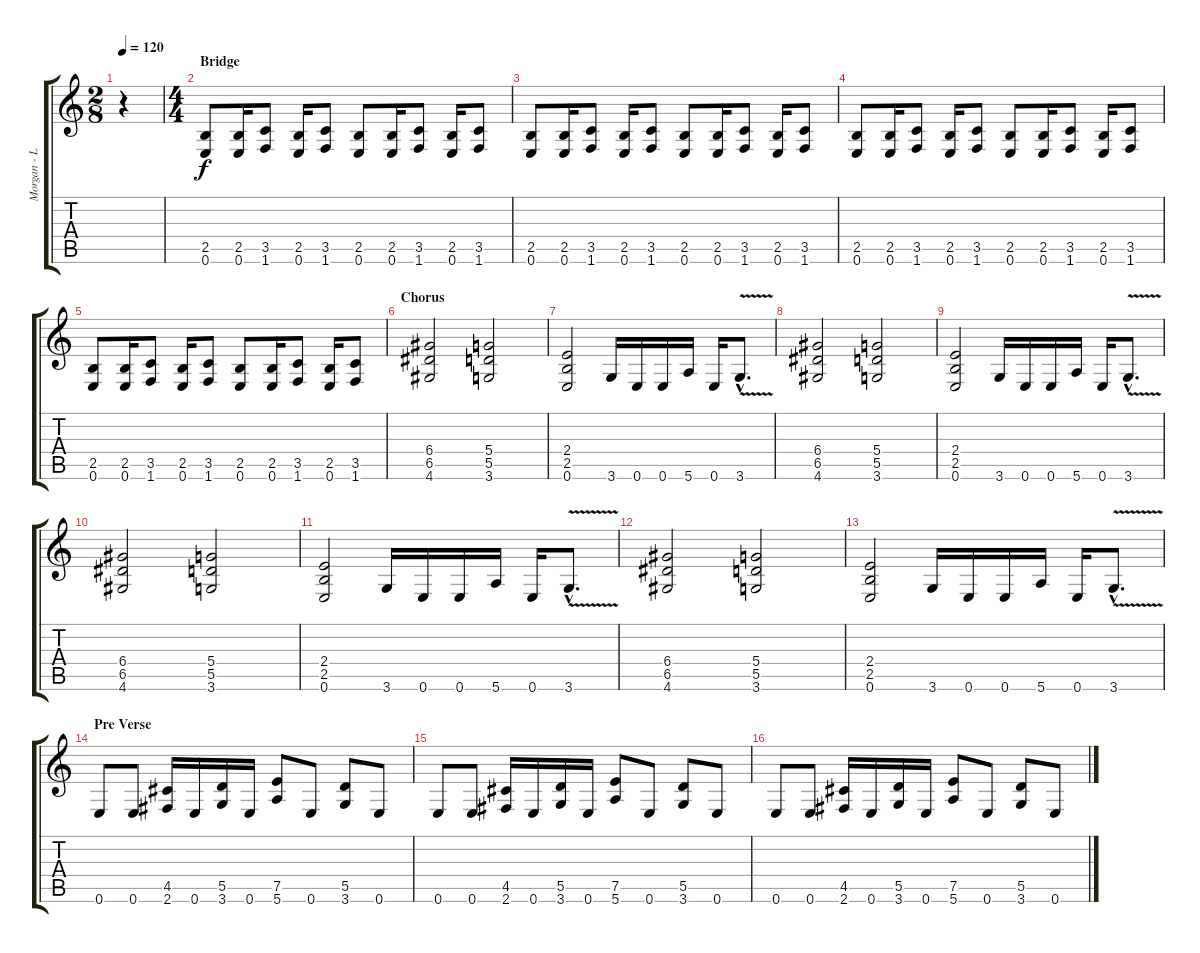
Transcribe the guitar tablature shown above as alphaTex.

\track ("Morgan - Lead Guitar" "Morgan - L") {instrument distortionguitar}
\staff {score tabs}
\tuning (E4 B3 G3 D3 A2 E2) {hide}
\ts (2 8)
\tempo 120
\clef g2
\ks c
r.4{dy f} |
\ts (4 4)
\section ("" "Bridge")
(2.5 0.6).8 (2.5 0.6).16 (3.5 1.6).8 (2.5 0.6).16 (3.5 1.6).8 (2.5 0.6).8 (2.5 0.6).16 (3.5 1.6).8 (2.5 0.6).16 (3.5 1.6).8 |
(2.5 0.6).8 (2.5 0.6).16 (3.5 1.6).8 (2.5 0.6).16 (3.5 1.6).8 (2.5 0.6).8 (2.5 0.6).16 (3.5 1.6).8 (2.5 0.6).16 (3.5 1.6).8 |
(2.5 0.6).8 (2.5 0.6).16 (3.5 1.6).8 (2.5 0.6).16 (3.5 1.6).8 (2.5 0.6).8 (2.5 0.6).16 (3.5 1.6).8 (2.5 0.6).16 (3.5 1.6).8 |
(2.5 0.6).8 (2.5 0.6).16 (3.5 1.6).8 (2.5 0.6).16 (3.5 1.6).8 (2.5 0.6).8 (2.5 0.6).16 (3.5 1.6).8 (2.5 0.6).16 (3.5 1.6).8 |
\section ("" "Chorus")
(6.4 6.5 4.6).2 (5.4 5.5 3.6).2 |
(2.4 2.5 0.6).2 3.6.16 0.6.16 0.6.16 5.6.16 0.6.16 3.6{v hac}.8{d} |
(6.4 6.5 4.6).2 (5.4 5.5 3.6).2 |
(2.4 2.5 0.6).2 3.6.16 0.6.16 0.6.16 5.6.16 0.6.16 3.6{v hac}.8{d} |
(6.4 6.5 4.6).2 (5.4 5.5 3.6).2 |
(2.4 2.5 0.6).2 3.6.16 0.6.16 0.6.16 5.6.16 0.6.16 3.6{v hac}.8{d} |
(6.4 6.5 4.6).2 (5.4 5.5 3.6).2 |
(2.4 2.5 0.6).2 3.6.16 0.6.16 0.6.16 5.6.16 0.6.16 3.6{v hac}.8{d} |
\section ("" "Pre Verse")
0.6.8 0.6.8 (4.5 2.6).16 0.6.16 (5.5 3.6).16 0.6.16 (7.5 5.6).8 0.6.8 (5.5 3.6).8 0.6.8 |
0.6.8 0.6.8 (4.5 2.6).16 0.6.16 (5.5 3.6).16 0.6.16 (7.5 5.6).8 0.6.8 (5.5 3.6).8 0.6.8 |
0.6.8 0.6.8 (4.5 2.6).16 0.6.16 (5.5 3.6).16 0.6.16 (7.5 5.6).8 0.6.8 (5.5 3.6).8 0.6.8
